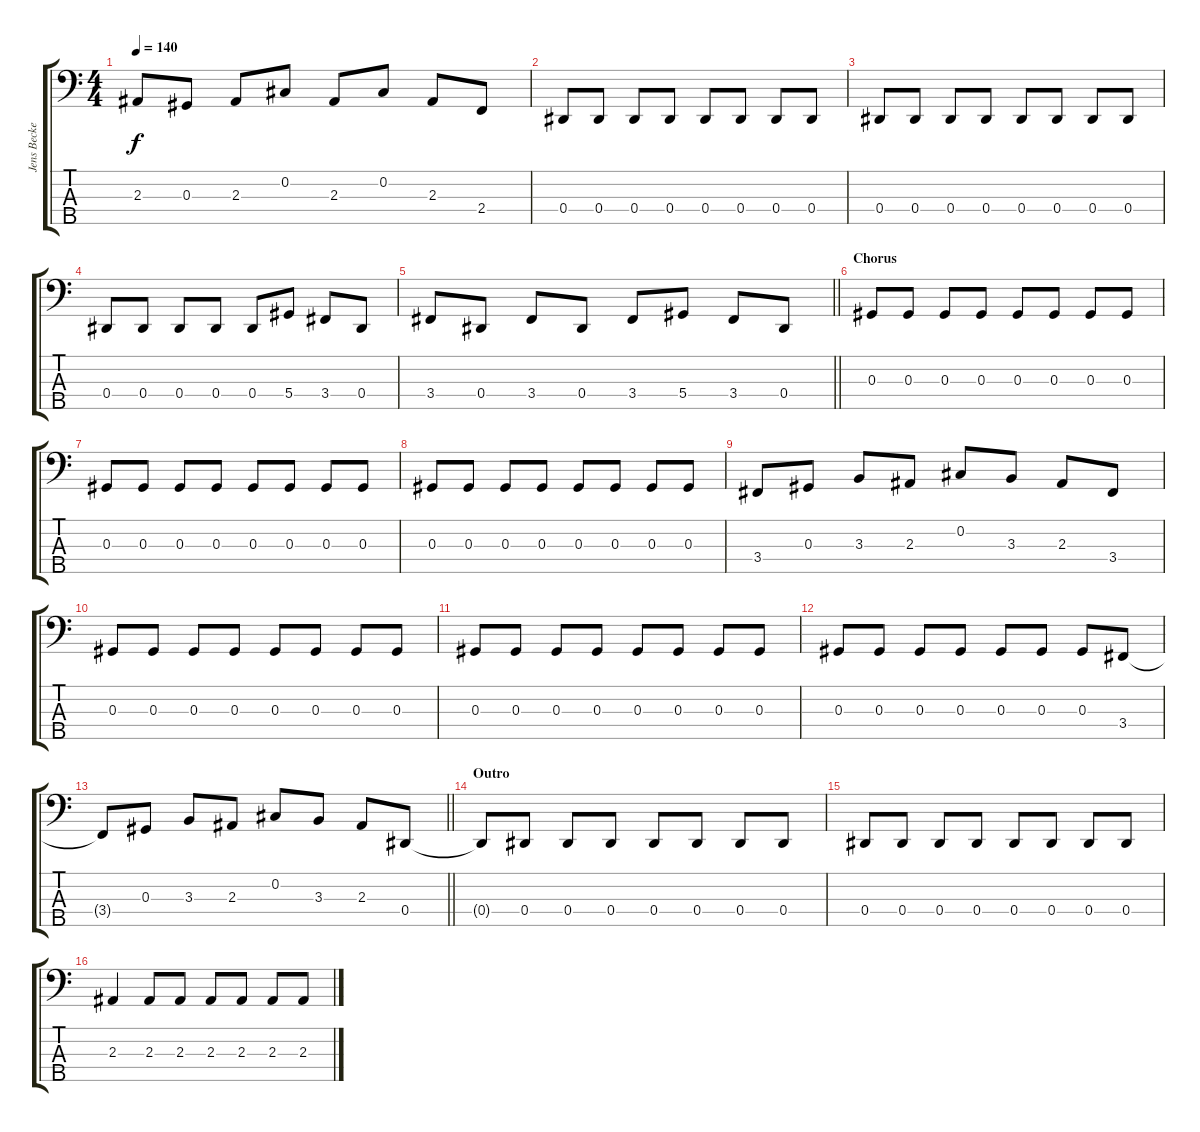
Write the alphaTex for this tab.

\track ("Jens Becker" "Jens Becke") {instrument electricbasspick}
\staff {score tabs}
\tuning (Gb2 Db2 Ab1 Eb1 Bb0) {hide}
\ts (4 4)
\tempo 140
\clef f4
\ks c
2.3.8{dy f} 0.3.8 2.3.8 0.2.8 2.3.8 0.2.8 2.3.8 2.4.8 |
0.4.8 0.4.8 0.4.8 0.4.8 0.4.8 0.4.8 0.4.8 0.4.8 |
0.4.8 0.4.8 0.4.8 0.4.8 0.4.8 0.4.8 0.4.8 0.4.8 |
0.4.8 0.4.8 0.4.8 0.4.8 0.4.8 5.4.8 3.4.8 0.4.8 |
\barLineRight lightlight
3.4.8 0.4.8 3.4.8 0.4.8 3.4.8 5.4.8 3.4.8 0.4.8 |
\section ("" "Chorus")
0.3.8 0.3.8 0.3.8 0.3.8 0.3.8 0.3.8 0.3.8 0.3.8 |
0.3.8 0.3.8 0.3.8 0.3.8 0.3.8 0.3.8 0.3.8 0.3.8 |
0.3.8 0.3.8 0.3.8 0.3.8 0.3.8 0.3.8 0.3.8 0.3.8 |
3.4.8 0.3.8 3.3.8 2.3.8 0.2.8 3.3.8 2.3.8 3.4.8 |
0.3.8 0.3.8 0.3.8 0.3.8 0.3.8 0.3.8 0.3.8 0.3.8 |
0.3.8 0.3.8 0.3.8 0.3.8 0.3.8 0.3.8 0.3.8 0.3.8 |
0.3.8 0.3.8 0.3.8 0.3.8 0.3.8 0.3.8 0.3.8 3.4.8 |
\barLineRight lightlight
3.4{t}.8 0.3.8 3.3.8 2.3.8 0.2.8 3.3.8 2.3.8 0.4.8 |
\section ("" "Outro")
0.4{t}.8 0.4.8 0.4.8 0.4.8 0.4.8 0.4.8 0.4.8 0.4.8 |
0.4.8 0.4.8 0.4.8 0.4.8 0.4.8 0.4.8 0.4.8 0.4.8 |
2.3.4 2.3.8 2.3.8 2.3.8 2.3.8 2.3.8 2.3.8
